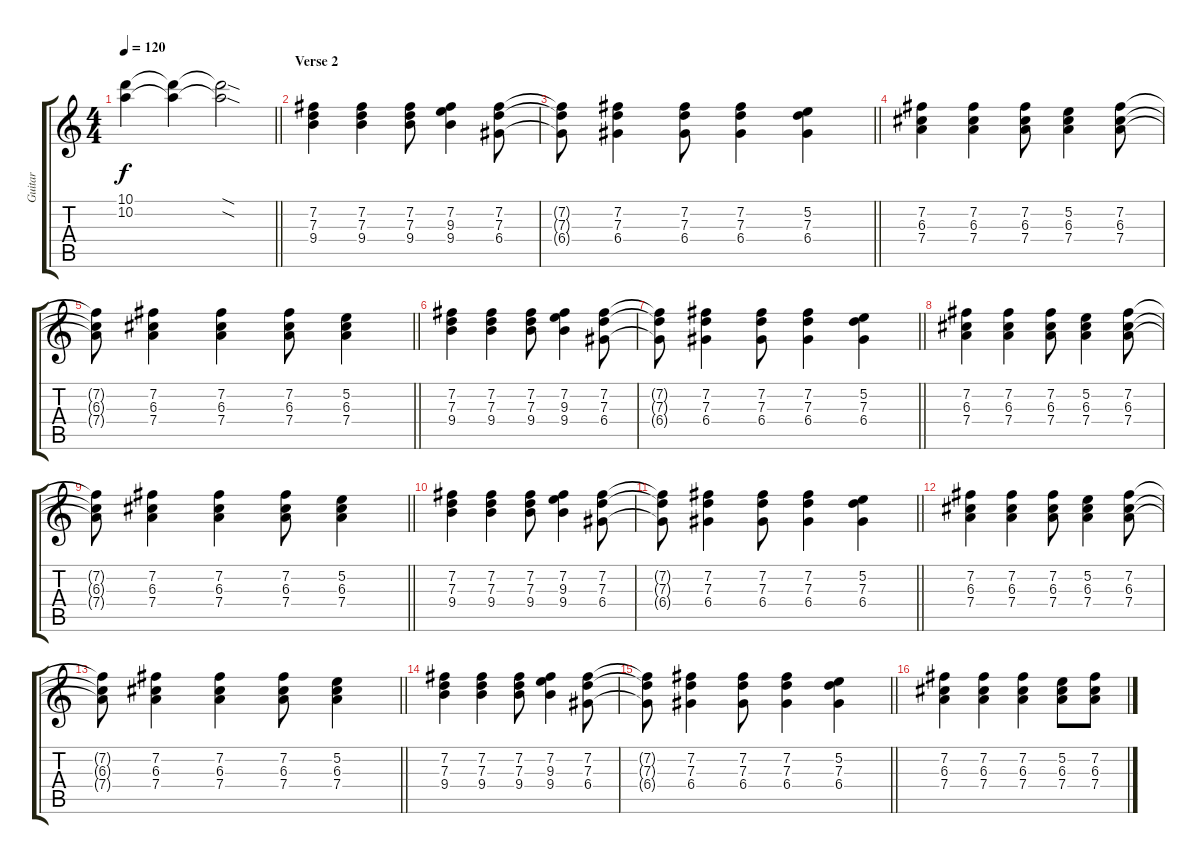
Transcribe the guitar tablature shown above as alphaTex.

\track ("Guitar" "Guitar") {instrument electricguitarjazz}
\staff {score tabs}
\tuning (E4 B3 G3 D3 A2 E2) {hide}
\ts (4 4)
\tempo 120
\clef g2
\barLineRight lightlight
\ks c
(10.1 10.2).4{dy f} (10.1{t} 10.2{t}).4 (10.1{sod t} 10.2{sod t}).2 |
\section ("" "Verse 2")
(7.2 7.3 9.4).4 (7.2 7.3 9.4).4 (7.2 7.3 9.4).8 (7.2 9.3 9.4).4 (7.2 7.3 6.4).8 |
\barLineRight lightlight
(7.2{t} 7.3{t} 6.4{t}).8 (7.2 7.3 6.4).4 (7.2 7.3 6.4).8 (7.2 7.3 6.4).4 (5.2 7.3 6.4).4 |
(7.2 6.3 7.4).4 (7.2 6.3 7.4).4 (7.2 6.3 7.4).8 (5.2 6.3 7.4).4 (7.2 6.3 7.4).8 |
\barLineRight lightlight
(7.2{t} 6.3{t} 7.4{t}).8 (7.2 6.3 7.4).4 (7.2 6.3 7.4).4 (7.2 6.3 7.4).8 (5.2 6.3 7.4).4 |
(7.2 7.3 9.4).4 (7.2 7.3 9.4).4 (7.2 7.3 9.4).8 (7.2 9.3 9.4).4 (7.2 7.3 6.4).8 |
\barLineRight lightlight
(7.2{t} 7.3{t} 6.4{t}).8 (7.2 7.3 6.4).4 (7.2 7.3 6.4).8 (7.2 7.3 6.4).4 (5.2 7.3 6.4).4 |
(7.2 6.3 7.4).4 (7.2 6.3 7.4).4 (7.2 6.3 7.4).8 (5.2 6.3 7.4).4 (7.2 6.3 7.4).8 |
\barLineRight lightlight
(7.2{t} 6.3{t} 7.4{t}).8 (7.2 6.3 7.4).4 (7.2 6.3 7.4).4 (7.2 6.3 7.4).8 (5.2 6.3 7.4).4 |
(7.2 7.3 9.4).4 (7.2 7.3 9.4).4 (7.2 7.3 9.4).8 (7.2 9.3 9.4).4 (7.2 7.3 6.4).8 |
\barLineRight lightlight
(7.2{t} 7.3{t} 6.4{t}).8 (7.2 7.3 6.4).4 (7.2 7.3 6.4).8 (7.2 7.3 6.4).4 (5.2 7.3 6.4).4 |
(7.2 6.3 7.4).4 (7.2 6.3 7.4).4 (7.2 6.3 7.4).8 (5.2 6.3 7.4).4 (7.2 6.3 7.4).8 |
\barLineRight lightlight
(7.2{t} 6.3{t} 7.4{t}).8 (7.2 6.3 7.4).4 (7.2 6.3 7.4).4 (7.2 6.3 7.4).8 (5.2 6.3 7.4).4 |
(7.2 7.3 9.4).4 (7.2 7.3 9.4).4 (7.2 7.3 9.4).8 (7.2 9.3 9.4).4 (7.2 7.3 6.4).8 |
\barLineRight lightlight
(7.2{t} 7.3{t} 6.4{t}).8 (7.2 7.3 6.4).4 (7.2 7.3 6.4).8 (7.2 7.3 6.4).4 (5.2 7.3 6.4).4 |
(7.2 6.3 7.4).4 (7.2 6.3 7.4).4 (7.2 6.3 7.4).4 (5.2 6.3 7.4).8 (7.2 6.3 7.4).8
